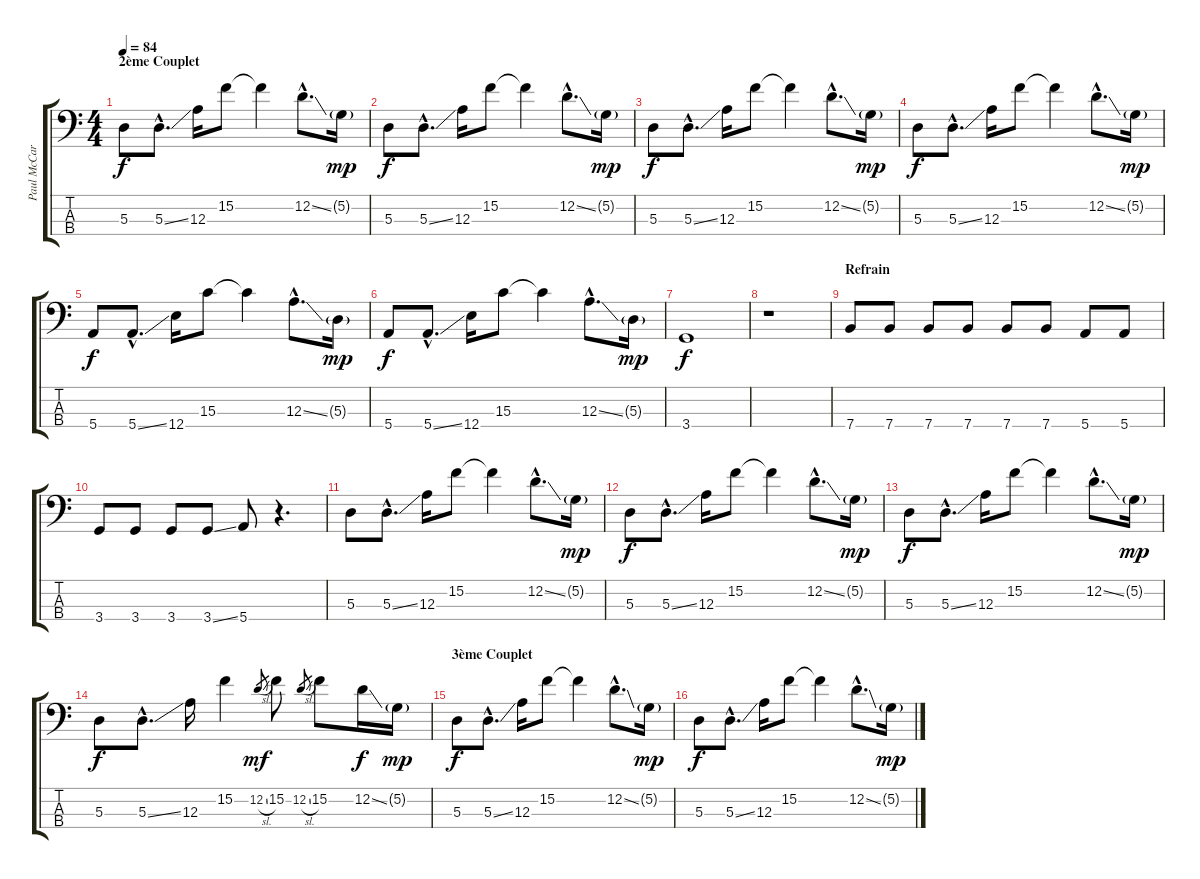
\track ("Paul McCartney (Basse)" "Paul McCar") {instrument electricbassfinger}
\staff {score tabs}
\tuning (G2 D2 A1 E1) {hide}
\ts (4 4)
\section ("" "2ème Couplet")
\tempo 84
\clef f4
\ks c
5.3.8{dy f} 5.3{ss hac}.8{d} 12.3.16 15.2.8 15.2{t}.4 12.2{ss hac}.8{d} 5.2{g}.16{dy mp} |
5.3.8{dy f} 5.3{ss hac}.8{d} 12.3.16 15.2.8 15.2{t}.4 12.2{ss hac}.8{d} 5.2{g}.16{dy mp} |
5.3.8{dy f} 5.3{ss hac}.8{d} 12.3.16 15.2.8 15.2{t}.4 12.2{ss hac}.8{d} 5.2{g}.16{dy mp} |
5.3.8{dy f} 5.3{ss hac}.8{d} 12.3.16 15.2.8 15.2{t}.4 12.2{ss hac}.8{d} 5.2{g}.16{dy mp} |
5.4.8{dy f} 5.4{ss hac}.8{d} 12.4.16 15.3.8 15.3{t}.4 12.3{ss hac}.8{d} 5.3{g}.16{dy mp} |
5.4.8{dy f} 5.4{ss hac}.8{d} 12.4.16 15.3.8 15.3{t}.4 12.3{ss hac}.8{d} 5.3{g}.16{dy mp} |
3.4.1{dy f} |
r.1 |
\section ("" "Refrain")
7.4.8 7.4.8 7.4.8 7.4.8 7.4.8 7.4.8 5.4.8 5.4.8 |
3.4.8 3.4.8 3.4.8 3.4{ss}.8 5.4.8 r.4{d} |
5.3.8 5.3{ss hac}.8{d} 12.3.16 15.2.8 15.2{t}.4 12.2{ss hac}.8{d} 5.2{g}.16{dy mp} |
5.3.8{dy f} 5.3{ss hac}.8{d} 12.3.16 15.2.8 15.2{t}.4 12.2{ss hac}.8{d} 5.2{g}.16{dy mp} |
5.3.8{dy f} 5.3{ss hac}.8{d} 12.3.16 15.2.8 15.2{t}.4 12.2{ss hac}.8{d} 5.2{g}.16{dy mp} |
5.3.8{dy f} 5.3{ss hac}.8{d} 12.3.16 15.2.4 12.2{sl}.8{gr dy mf} 15.2.8 12.2{sl}.8{gr} 15.2.8 12.2{ss}.16{dy f} 5.2{g}.16{dy mp} |
\section ("" "3ème Couplet")
5.3.8{dy f} 5.3{ss hac}.8{d} 12.3.16 15.2.8 15.2{t}.4 12.2{ss hac}.8{d} 5.2{g}.16{dy mp} |
5.3.8{dy f} 5.3{ss hac}.8{d} 12.3.16 15.2.8 15.2{t}.4 12.2{ss hac}.8{d} 5.2{g}.16{dy mp}
